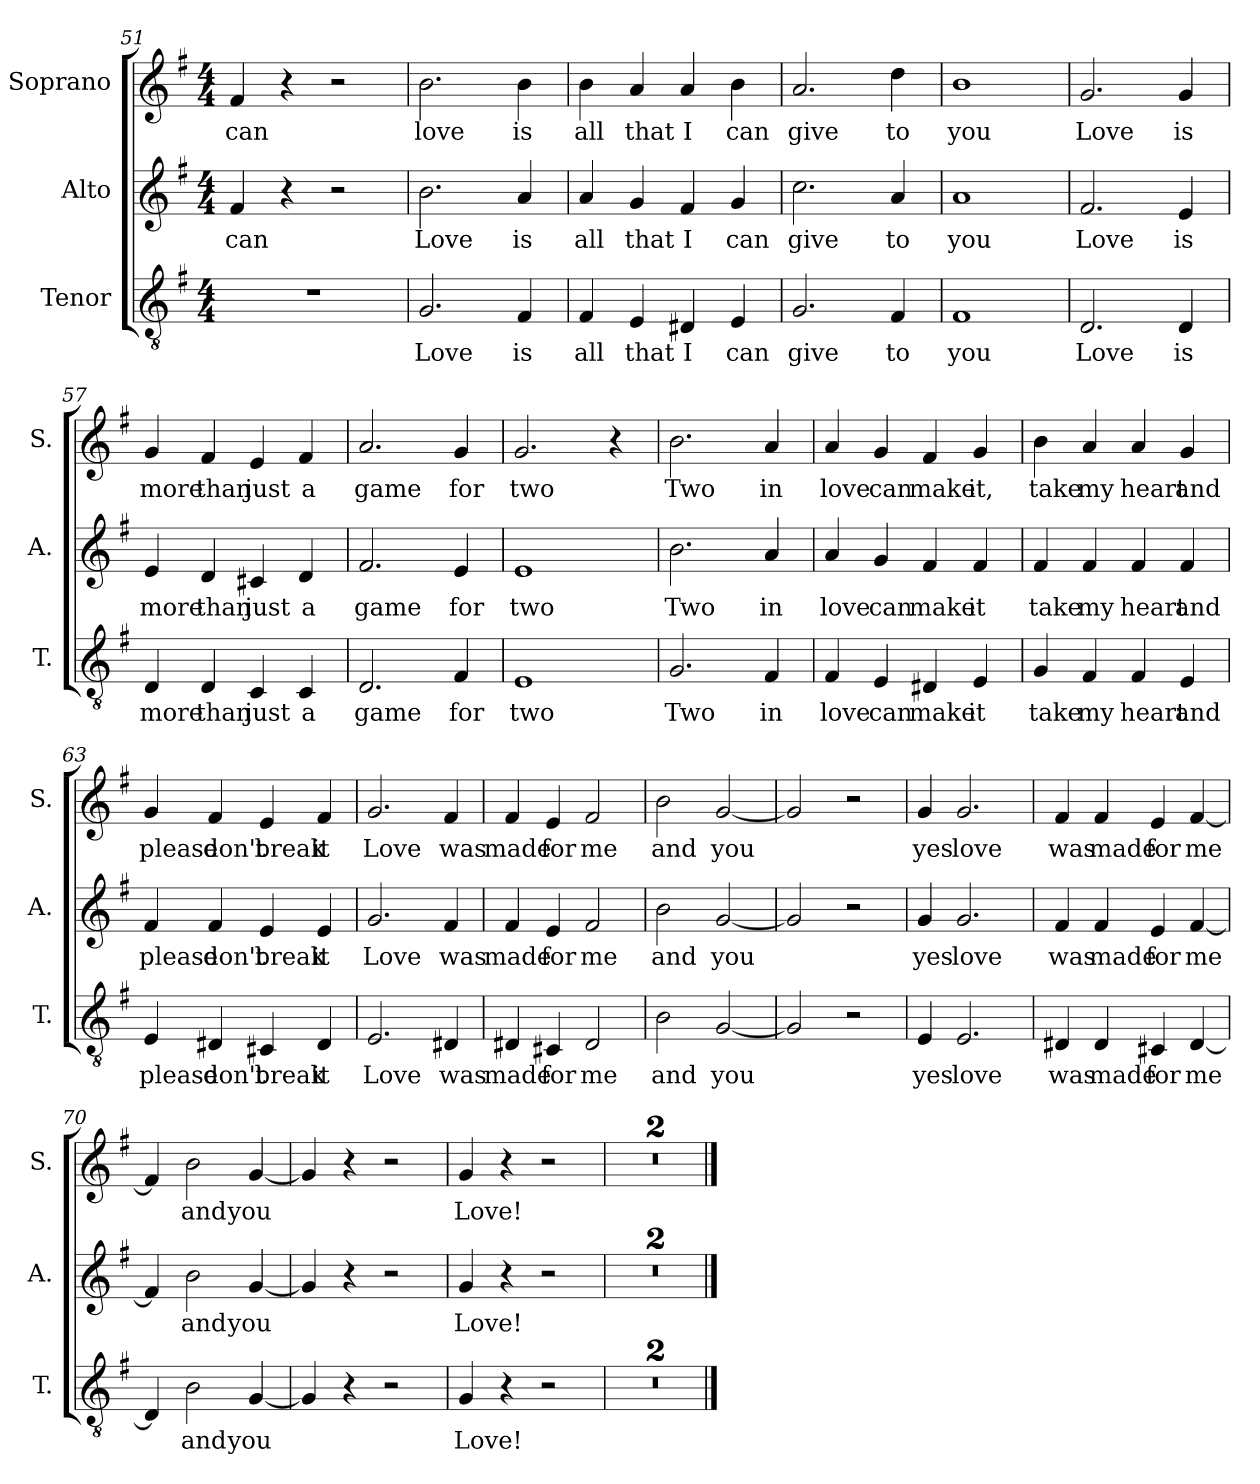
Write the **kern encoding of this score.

**kern	**text	**kern	**text	**kern	**text
*part3	*part3	*part2	*part2	*part1	*part1
*staff3	*staff3	*staff2	*staff2	*staff1	*staff1
*I"Tenor	*	*I"Alto	*	*I"Soprano	*
*I'T.	*	*I'A.	*	*I'S.	*
*clefGv2	*	*clefG2	*	*clefG2	*
*k[f#]	*	*k[f#]	*	*k[f#]	*
*M4/4	*	*M4/4	*	*M4/4	*
=51	=51	=51	=51	=51	=51
1r	.	4f#/	can	4f#/	can
.	.	4r	.	4r	.
.	.	2r	.	2r	.
=52	=52	=52	=52	=52	=52
2.G/	Love	2.b\	Love	2.b\	love
4F#/	is	4a/	is	4b\	is
=53	=53	=53	=53	=53	=53
4F#/	all	4a/	all	4b\	all
4E/	that	4g/	that	4a/	that
4D#X/	I	4f#/	I	4a/	I
4E/	can	4g/	can	4b\	can
!!LO:LB:g=z
=54	=54	=54	=54	=54	=54
2.G/	give	2.cc\	give	2.a/	give
4F#/	to	4a/	to	4dd\	to
=55	=55	=55	=55	=55	=55
1F#	you	1a	you	1b	you
=56	=56	=56	=56	=56	=56
2.D/	Love	2.f#/	Love	2.g/	Love
4D/	is	4e/	is	4g/	is
=57	=57	=57	=57	=57	=57
4D/	more	4e/	more	4g/	more
4D/	than	4d/	than	4f#/	than
4C/	just	4c#X/	just	4e/	just
4C/	a	4d/	a	4f#/	a
=58	=58	=58	=58	=58	=58
2.D/	game	2.f#/	game	2.a/	game
4F#/	for	4e/	for	4g/	for
=59	=59	=59	=59	=59	=59
1E	two	1e	two	2.g/	two
.	.	.	.	4r	.
=60	=60	=60	=60	=60	=60
2.G/	Two	2.b\	Two	2.b\	Two
4F#/	in	4a/	in	4a/	in
=61	=61	=61	=61	=61	=61
4F#/	love	4a/	love	4a/	love
4E/	can	4g/	can	4g/	can
4D#X/	make	4f#/	make	4f#/	make
4E/	it	4f#/	it	4g/	it,
!!LO:LB:g=z
=62	=62	=62	=62	=62	=62
4G/	take	4f#/	take	4b\	take
4F#/	my	4f#/	my	4a/	my
4F#/	heart	4f#/	heart	4a/	heart
4E/	and	4f#/	and	4g/	and
=63	=63	=63	=63	=63	=63
4E/	please	4f#/	please	4g/	please
4D#X/	don't	4f#/	don't	4f#/	don't
4C#X/	break	4e/	break	4e/	break
4D#/	it	4e/	it	4f#/	it
=64	=64	=64	=64	=64	=64
2.E/	Love	2.g/	Love	2.g/	Love
4D#X/	was	4f#/	was	4f#/	was
=65	=65	=65	=65	=65	=65
4D#X/	made	4f#/	made	4f#/	made
4C#X/	for	4e/	for	4e/	for
2D#/	me	2f#/	me	2f#/	me
=66	=66	=66	=66	=66	=66
2B\	and	2b\	and	2b\	and
[2G/	you	[2g/	you	[2g/	you
=67	=67	=67	=67	=67	=67
2G/]	.	2g/]	.	2g/]	.
2r	.	2r	.	2r	.
!!LO:PB:g=z
=68	=68	=68	=68	=68	=68
4E/	yes	4g/	yes	4g/	yes
2.E/	love	2.g/	love	2.g/	love
=69	=69	=69	=69	=69	=69
4D#X/	was	4f#/	was	4f#/	was
4D#/	made	4f#/	made	4f#/	made
4C#X/	for	4e/	for	4e/	for
[4D#/	me	[4f#/	me	[4f#/	me
=70	=70	=70	=70	=70	=70
4D#/]	.	4f#/]	.	4f#/]	.
2B\	and	2b\	and	2b\	and
[4G/	you	[4g/	you	[4g/	you
=71	=71	=71	=71	=71	=71
4G/]	.	4g/]	.	4g/]	.
4r	.	4r	.	4r	.
2r	.	2r	.	2r	.
=72	=72	=72	=72	=72	=72
4G/	Love!	4g/	Love!	4g/	Love!
4r	.	4r	.	4r	.
2r	.	2r	.	2r	.
=73	=73	=73	=73	=73	=73
1r	.	1r	.	1r	.
=74	=74	=74	=74	=74	=74
1r	.	1r	.	1r	.
==	==	==	==	==	==
*-	*-	*-	*-	*-	*-
